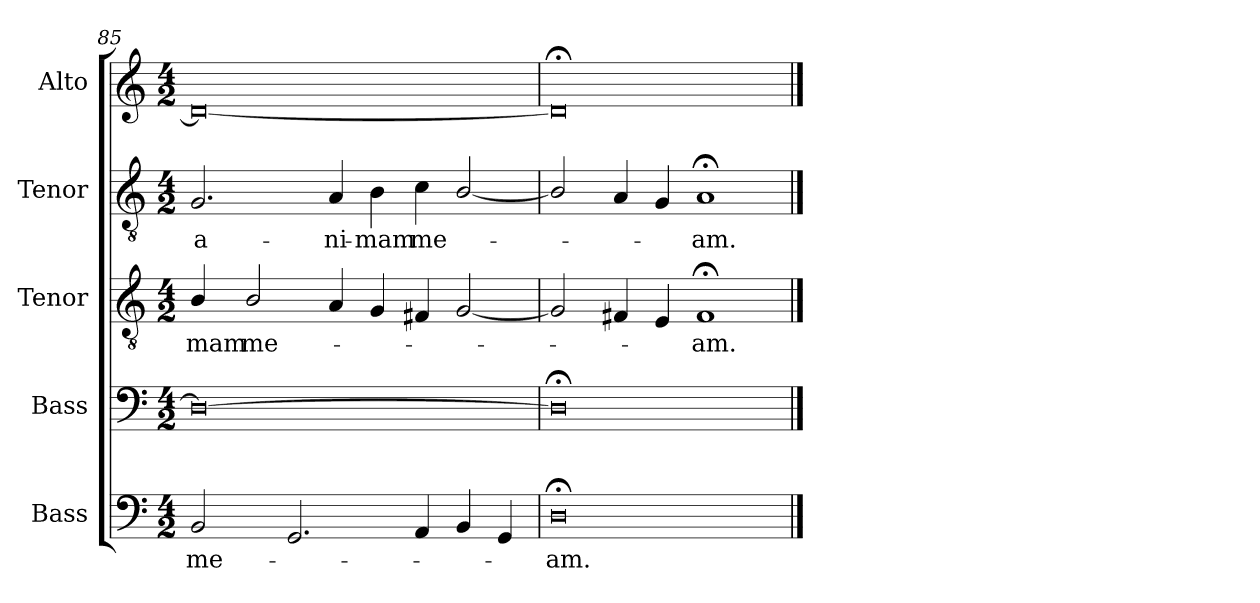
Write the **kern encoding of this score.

**kern	**text	**kern	**kern	**text	**kern	**text	**kern
*part5	*part5	*part4	*part3	*part3	*part2	*part2	*part1
*staff5	*staff5	*staff4	*staff3	*staff3	*staff2	*staff2	*staff1
*I"Bass	*	*I"Bass	*I"Tenor	*	*I"Tenor	*	*I"Alto
*I'B.	*	*I'B.	*I'T.	*	*I'T.	*	*I'A.
*clefF4	*	*clefF4	*clefGv2	*	*clefGv2	*	*clefG2
*	*	*	*ITrd7c12	*	*ITrd7c12	*	*
*k[]	*	*k[]	*k[]	*	*k[]	*	*k[]
*C:	*	*C:	*C:	*	*C:	*	*C:
*M4/2	*	*M4/2	*M4/2	*	*M4/2	*	*M4/2
=85	=85	=85	=85	=85	=85	=85	=85
!	!LO:LY:b:color=#000000	!	!	!	!	!	!
!	!	!	!	!LO:LY:b:color=#000000	!	!	!
!	!	!	!	!	!	!LO:LY:b:color=#000000	!
2BBi/	me-	0Di_	4BBi/	-mam	2.GGi/	a-	0di_
!	!	!	!	!LO:LY:b:color=#000000	!	!	!
.	.	.	2BBi/	me-	.	.	.
2.GGi/	.	.	.	.	.	.	.
!	!	!	!	!	!	!LO:LY:b:color=#000000	!
.	.	.	4AAi/	.	4AAi/	-ni-	.
!	!	!	!	!	!	!LO:LY:b:color=#000000	!
.	.	.	4GGi/	.	4BBi\	-mam	.
!	!	!	!	!	!	!LO:LY:b:color=#000000	!
4AAi/	.	.	4FF#Xi/	.	4Ci\	me-	.
4BBi/	.	.	[2GGi/	.	[2BBi/	.	.
4GGi/	.	.	.	.	.	.	.
=86	=86	=86	=86	=86	=86	=86	=86
!	!LO:LY:b:color=#000000	!	!	!	!	!	!
0D;i	-am.	0D;i]	2GGi/]	.	2BBi/]	.	0d;i]
.	.	.	4FF#Xi/	.	4AAi/	.	.
.	.	.	4EEi/	.	4GGi/	.	.
!	!	!	!	!LO:LY:b:color=#000000	!	!	!
!	!	!	!	!	!	!LO:LY:b:color=#000000	!
.	.	.	1FF#;i	-am.	1AA;i	-am.	.
==	==	==	==	==	==	==	==
*-	*-	*-	*-	*-	*-	*-	*-
